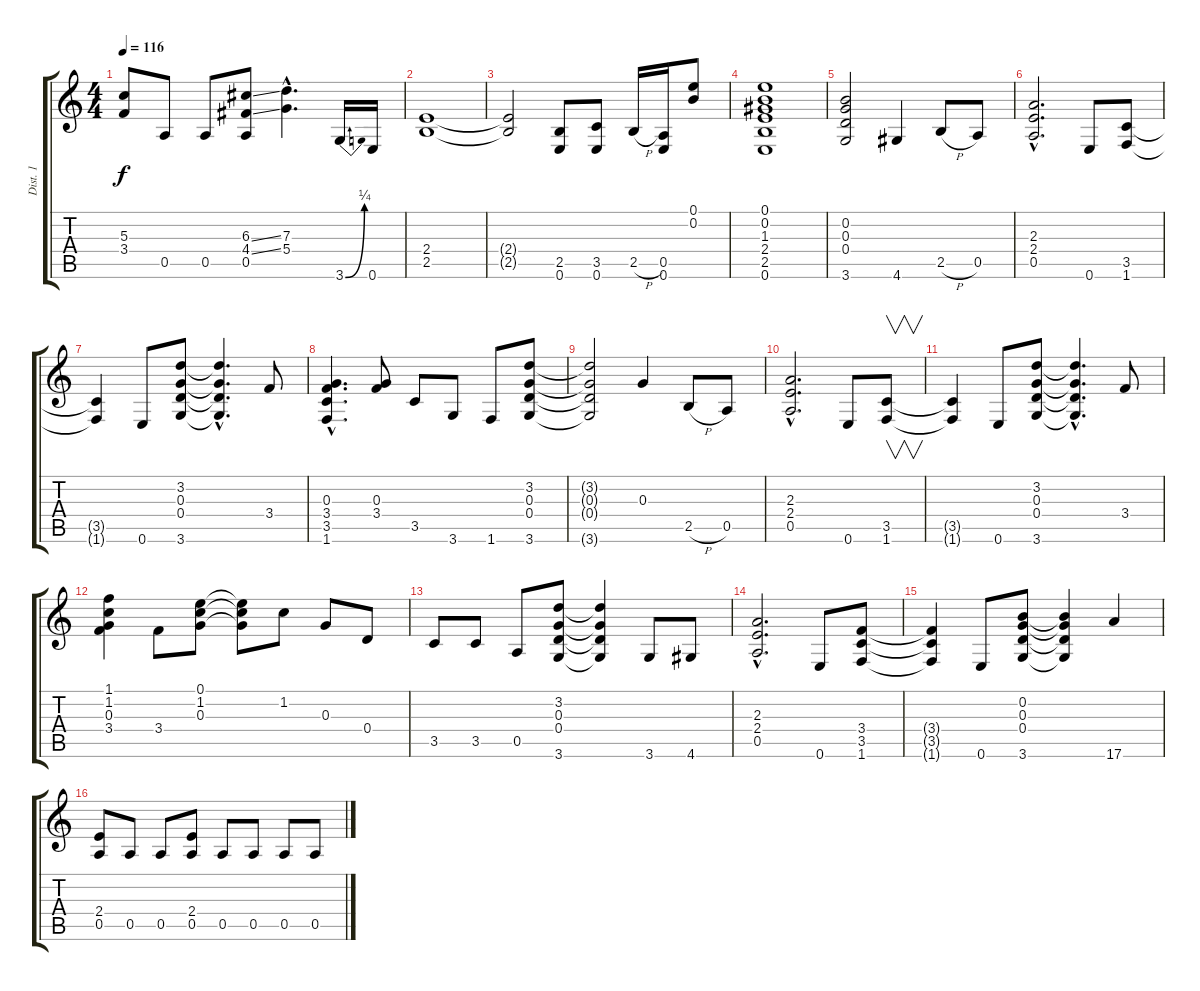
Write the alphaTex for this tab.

\track ("Dist. 1" "Dist. 1") {instrument distortionguitar}
\staff {score tabs}
\tuning (E4 B3 G3 D3 A2 E2) {hide}
\ts (4 4)
\tempo 116
\clef g2
\ks c
(5.3 3.4).8{dy f} 0.5.8 0.5.8 (6.3{ss} 4.4{ss} 0.5).8 (7.3{hac} 5.4{hac}).4{d} 3.6{be (bend 0 0 60 1)}.16 0.6.16 |
(2.4 2.5).1 |
(2.4{t} 2.5{t}).2 (2.5 0.6).8 (3.5 0.6).8 2.5{h}.16 (0.5 0.6).16 (0.1 0.2).8 |
(0.1 0.2 1.3 2.4 2.5 0.6).1 |
(0.2 0.3 0.4 3.6).2 4.6.4 2.5{h}.8 0.5.8 |
(2.3{hac} 2.4{hac} 0.5{hac}).2{d} 0.6.8 (3.5 1.6).8 |
(3.5{t} 1.6{t}).4 0.6.8 (3.2 0.3 0.4 3.6).8 (3.2{hac t} 0.3{hac t} 0.4{hac t} 3.6{hac t}).4{d} 3.4.8 |
(0.3{hac} 3.4{hac} 3.5{hac} 1.6{hac}).4{d} (0.3 3.4).8 3.5.8 3.6.8 1.6.8 (3.2 0.3 0.4 3.6).8 |
(3.2{t} 0.3{t} 0.4{t} 3.6{t}).2 0.3.4 2.5{h}.8 0.5.8 |
(2.3{hac} 2.4{hac} 0.5{hac}).2{d} 0.6.8 (3.5 1.6).8{v} |
(3.5{t} 1.6{t}).4 0.6.8 (3.2 0.3 0.4 3.6).8 (3.2{hac t} 0.3{hac t} 0.4{hac t} 3.6{hac t}).4{d} 3.4.8 |
(1.1 1.2 0.3 3.4).4 3.4.8 (0.1 1.2 0.3).8 (0.1{t} 1.2{t} 0.3{t}).8 1.2.8 0.3.8 0.4.8 |
3.5.8 3.5.8 0.5.8 (3.2 0.3 0.4 3.6).8 (3.2{t} 0.3{t} 0.4{t} 3.6{t}).4 3.6.8 4.6.8 |
(2.3{hac} 2.4{hac} 0.5{hac}).2{d} 0.6.8 (3.4 3.5 1.6).8 |
(3.4{t} 3.5{t} 1.6{t}).4 0.6.8 (0.2 0.3 0.4 3.6).8 (0.2{t} 0.3{t} 0.4{t} 3.6{t}).4 17.6.4 |
(2.4 0.5).8 0.5.8 0.5.8 (2.4 0.5).8 0.5.8 0.5.8 0.5.8 0.5.8
